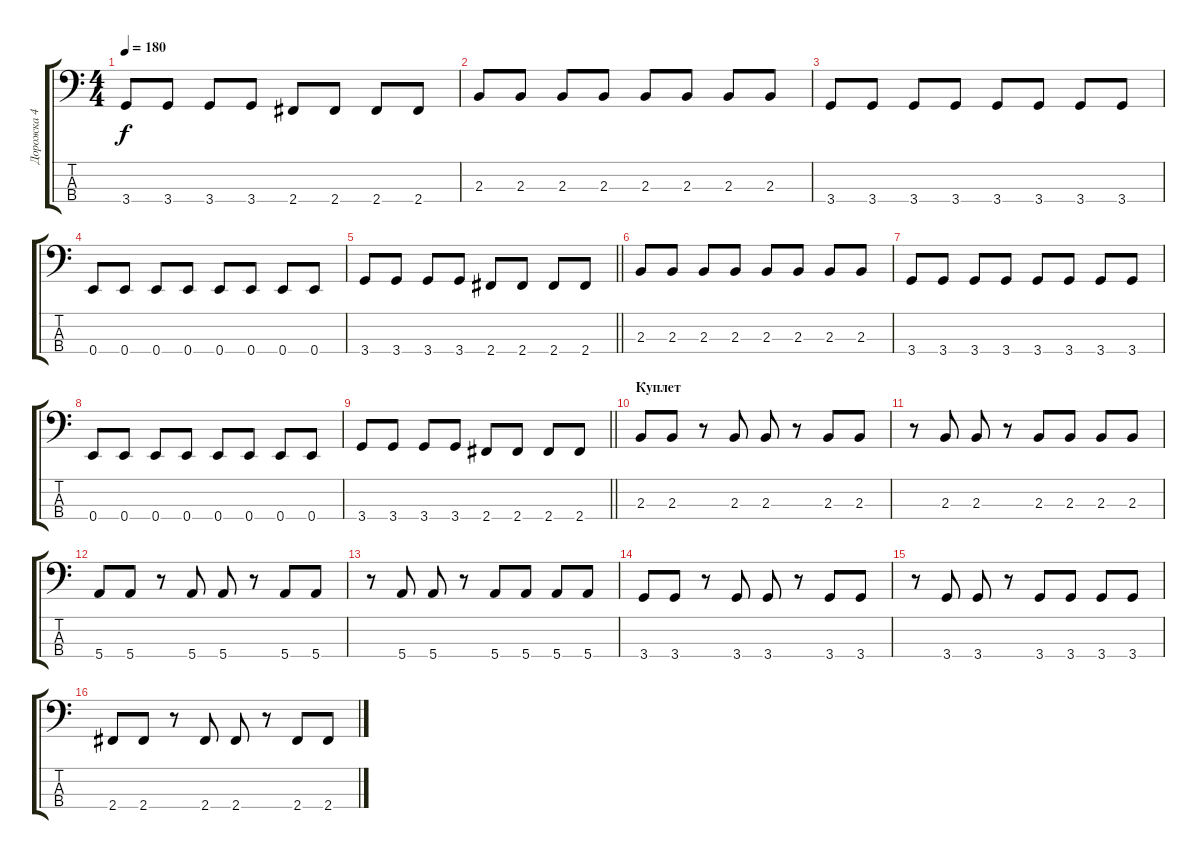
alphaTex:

\track ("Дорожка 4" "Дорожка 4") {instrument electricbassfinger}
\staff {score tabs}
\tuning (G2 D2 A1 E1) {hide}
\ts (4 4)
\tempo 180
\clef f4
\ks c
3.4.8{dy f} 3.4.8 3.4.8 3.4.8 2.4.8 2.4.8 2.4.8 2.4.8 |
2.3.8 2.3.8 2.3.8 2.3.8 2.3.8 2.3.8 2.3.8 2.3.8 |
3.4.8 3.4.8 3.4.8 3.4.8 3.4.8 3.4.8 3.4.8 3.4.8 |
0.4.8 0.4.8 0.4.8 0.4.8 0.4.8 0.4.8 0.4.8 0.4.8 |
\barLineRight lightlight
3.4.8 3.4.8 3.4.8 3.4.8 2.4.8 2.4.8 2.4.8 2.4.8 |
2.3.8 2.3.8 2.3.8 2.3.8 2.3.8 2.3.8 2.3.8 2.3.8 |
3.4.8 3.4.8 3.4.8 3.4.8 3.4.8 3.4.8 3.4.8 3.4.8 |
0.4.8 0.4.8 0.4.8 0.4.8 0.4.8 0.4.8 0.4.8 0.4.8 |
\barLineRight lightlight
3.4.8 3.4.8 3.4.8 3.4.8 2.4.8 2.4.8 2.4.8 2.4.8 |
\section ("" "Куплет")
2.3.8 2.3.8 r.8 2.3.8 2.3.8 r.8 2.3.8 2.3.8 |
r.8 2.3.8 2.3.8 r.8 2.3.8 2.3.8 2.3.8 2.3.8 |
5.4.8 5.4.8 r.8 5.4.8 5.4.8 r.8 5.4.8 5.4.8 |
r.8 5.4.8 5.4.8 r.8 5.4.8 5.4.8 5.4.8 5.4.8 |
3.4.8 3.4.8 r.8 3.4.8 3.4.8 r.8 3.4.8 3.4.8 |
r.8 3.4.8 3.4.8 r.8 3.4.8 3.4.8 3.4.8 3.4.8 |
2.4.8 2.4.8 r.8 2.4.8 2.4.8 r.8 2.4.8 2.4.8
